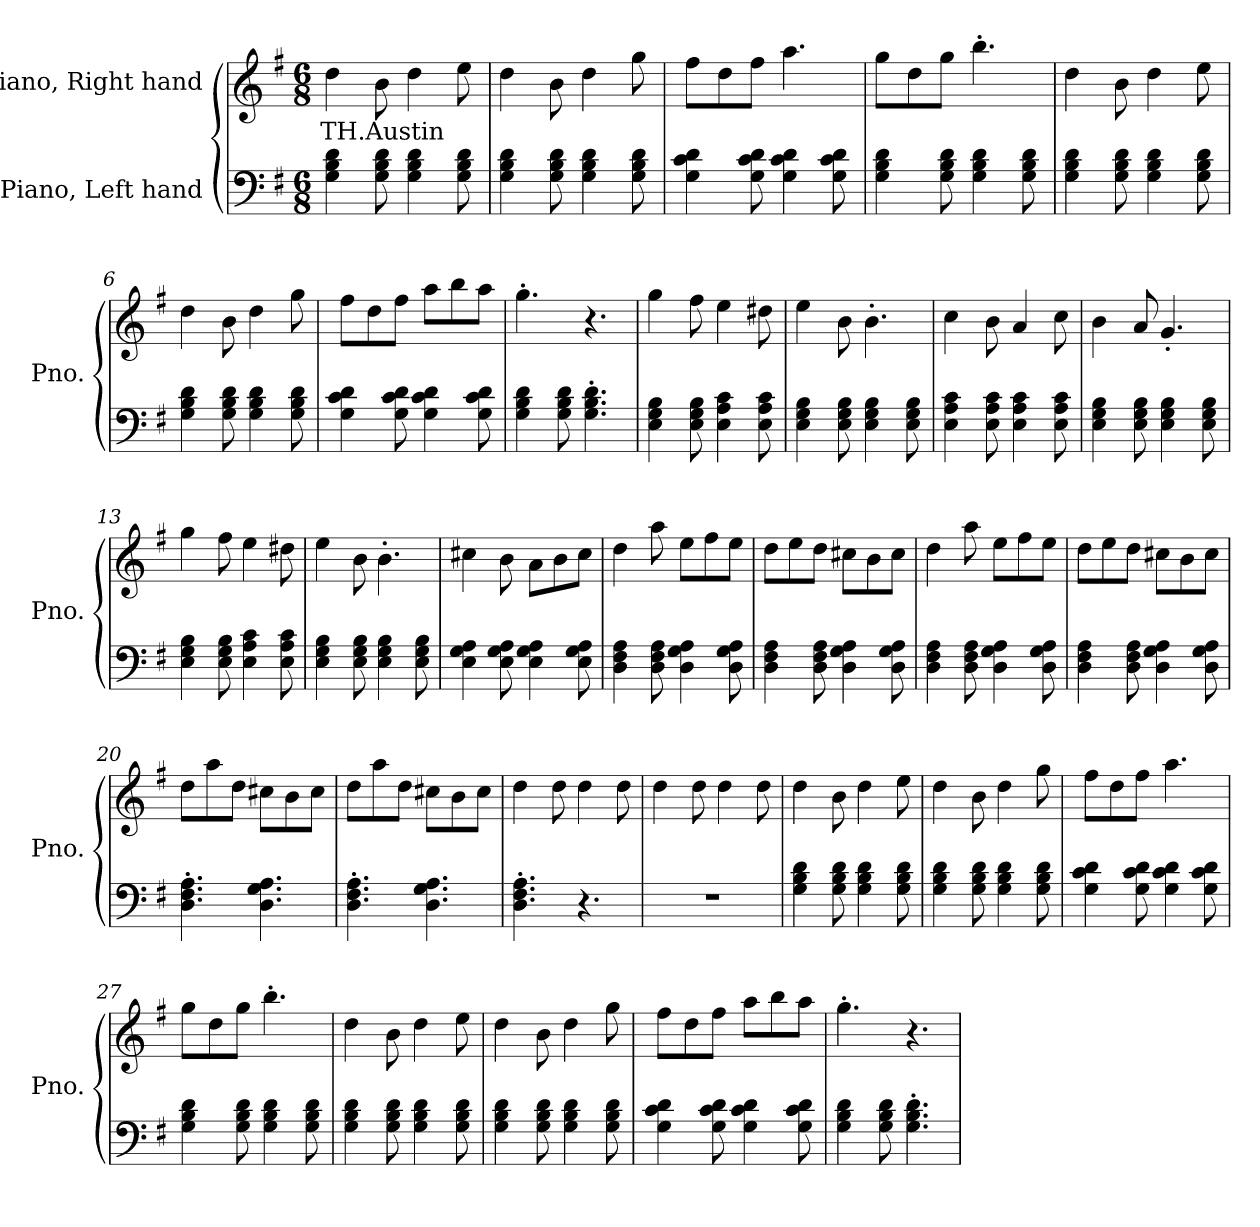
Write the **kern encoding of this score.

**kern	**kern	**text
*part2	*part1	*part1
*staff2	*staff1	*staff1
*I"Piano, Left hand	*I"Piano, Right hand	*
*I'Pno.	*I'Pno.	*
*clefF4	*clefG2	*
*k[f#]	*k[f#]	*
*M6/8	*M6/8	*
*MM100	*MM100	*
=1	=1	=1
!	!	!LO:LY:b
4G\ 4B\ 4d\	4dd\	TH.Austin
8G\ 8B\ 8d\	8b\	.
4G\ 4B\ 4d\	4dd\	.
8G\ 8B\ 8d\	8ee\	.
=2	=2	=2
4G\ 4B\ 4d\	4dd\	.
8G\ 8B\ 8d\	8b\	.
4G\ 4B\ 4d\	4dd\	.
8G\ 8B\ 8d\	8gg\	.
=3	=3	=3
4G\ 4c\ 4d\	8ff#\L	.
.	8dd\	.
8G\ 8c\ 8d\	8ff#\J	.
4G\ 4c\ 4d\	4.aa\	.
8G\ 8c\ 8d\	.	.
=4	=4	=4
4G\ 4B\ 4d\	8gg\L	.
.	8dd\	.
8G\ 8B\ 8d\	8gg\J	.
4G\ 4B\ 4d\	4.bb'\	.
8G\ 8B\ 8d\	.	.
!!LO:LB:g=z
=5	=5	=5
4G\ 4B\ 4d\	4dd\	.
8G\ 8B\ 8d\	8b\	.
4G\ 4B\ 4d\	4dd\	.
8G\ 8B\ 8d\	8ee\	.
=6	=6	=6
4G\ 4B\ 4d\	4dd\	.
8G\ 8B\ 8d\	8b\	.
4G\ 4B\ 4d\	4dd\	.
8G\ 8B\ 8d\	8gg\	.
=7	=7	=7
4G\ 4c\ 4d\	8ff#\L	.
.	8dd\	.
8G\ 8c\ 8d\	8ff#\J	.
4G\ 4c\ 4d\	8aa\L	.
.	8bb\	.
8G\ 8c\ 8d\	8aa\J	.
=8	=8	=8
4G\ 4B\ 4d\	4.gg'\	.
8G\ 8B\ 8d\	.	.
4.G\' 4.B\' 4.d\'	4.r	.
=9	=9	=9
4E\ 4G\ 4B\	4gg\	.
8E\ 8G\ 8B\	8ff#\	.
4E\ 4A\ 4c\	4ee\	.
8E\ 8A\ 8c\	8dd#X\	.
=10	=10	=10
4E\ 4G\ 4B\	4ee\	.
8E\ 8G\ 8B\	8b\	.
4E\ 4G\ 4B\	4.b'\	.
8E\ 8G\ 8B\	.	.
!!LO:LB:g=z
=11	=11	=11
4E\ 4A\ 4c\	4cc\	.
8E\ 8A\ 8c\	8b\	.
4E\ 4A\ 4c\	4a/	.
8E\ 8A\ 8c\	8cc\	.
=12	=12	=12
4E\ 4G\ 4B\	4b\	.
8E\ 8G\ 8B\	8a/	.
4E\ 4G\ 4B\	4.g'/	.
8E\ 8G\ 8B\	.	.
=13	=13	=13
4E\ 4G\ 4B\	4gg\	.
8E\ 8G\ 8B\	8ff#\	.
4E\ 4A\ 4c\	4ee\	.
8E\ 8A\ 8c\	8dd#X\	.
=14	=14	=14
4E\ 4G\ 4B\	4ee\	.
8E\ 8G\ 8B\	8b\	.
4E\ 4G\ 4B\	4.b'\	.
8E\ 8G\ 8B\	.	.
=15	=15	=15
4E\ 4G\ 4A\	4cc#X\	.
8E\ 8G\ 8A\	8b\	.
4E\ 4G\ 4A\	8a\L	.
.	8b\	.
8E\ 8G\ 8A\	8cc#\J	.
=16	=16	=16
4D\ 4F#\ 4A\	4dd\	.
8D\ 8F#\ 8A\	8aa\	.
4D\ 4G\ 4A\	8ee\L	.
.	8ff#\	.
8D\ 8G\ 8A\	8ee\J	.
!!LO:LB:g=z
=17	=17	=17
4D\ 4F#\ 4A\	8dd\L	.
.	8ee\	.
8D\ 8F#\ 8A\	8dd\J	.
4D\ 4G\ 4A\	8cc#X\L	.
.	8b\	.
8D\ 8G\ 8A\	8cc#\J	.
=18	=18	=18
4D\ 4F#\ 4A\	4dd\	.
8D\ 8F#\ 8A\	8aa\	.
4D\ 4G\ 4A\	8ee\L	.
.	8ff#\	.
8D\ 8G\ 8A\	8ee\J	.
=19	=19	=19
4D\ 4F#\ 4A\	8dd\L	.
.	8ee\	.
8D\ 8F#\ 8A\	8dd\J	.
4D\ 4G\ 4A\	8cc#X\L	.
.	8b\	.
8D\ 8G\ 8A\	8cc#\J	.
=20	=20	=20
4.D\' 4.F#\' 4.A\'	8dd\L	.
.	8aa\	.
.	8dd\J	.
4.D\ 4.G\ 4.A\	8cc#X\L	.
.	8b\	.
.	8cc#\J	.
=21	=21	=21
4.D\' 4.F#\' 4.A\'	8dd\L	.
.	8aa\	.
.	8dd\J	.
4.D\ 4.G\ 4.A\	8cc#X\L	.
.	8b\	.
.	8cc#\J	.
=22	=22	=22
4.D\' 4.F#\' 4.A\'	4dd\	.
.	8dd\	.
4.r	4dd\	.
.	8dd\	.
!!LO:LB:g=z
=23	=23	=23
2.r	4dd\	.
.	8dd\	.
.	4dd\	.
.	8dd\	.
=24	=24	=24
4G\ 4B\ 4d\	4dd\	.
8G\ 8B\ 8d\	8b\	.
4G\ 4B\ 4d\	4dd\	.
8G\ 8B\ 8d\	8ee\	.
=25	=25	=25
4G\ 4B\ 4d\	4dd\	.
8G\ 8B\ 8d\	8b\	.
4G\ 4B\ 4d\	4dd\	.
8G\ 8B\ 8d\	8gg\	.
=26	=26	=26
4G\ 4c\ 4d\	8ff#\L	.
.	8dd\	.
8G\ 8c\ 8d\	8ff#\J	.
4G\ 4c\ 4d\	4.aa\	.
8G\ 8c\ 8d\	.	.
=27	=27	=27
4G\ 4B\ 4d\	8gg\L	.
.	8dd\	.
8G\ 8B\ 8d\	8gg\J	.
4G\ 4B\ 4d\	4.bb'\	.
8G\ 8B\ 8d\	.	.
=28	=28	=28
4G\ 4B\ 4d\	4dd\	.
8G\ 8B\ 8d\	8b\	.
4G\ 4B\ 4d\	4dd\	.
8G\ 8B\ 8d\	8ee\	.
!!LO:LB:g=z
=29	=29	=29
4G\ 4B\ 4d\	4dd\	.
8G\ 8B\ 8d\	8b\	.
4G\ 4B\ 4d\	4dd\	.
8G\ 8B\ 8d\	8gg\	.
=30	=30	=30
4G\ 4c\ 4d\	8ff#\L	.
.	8dd\	.
8G\ 8c\ 8d\	8ff#\J	.
4G\ 4c\ 4d\	8aa\L	.
.	8bb\	.
8G\ 8c\ 8d\	8aa\J	.
=31	=31	=31
4G\ 4B\ 4d\	4.gg'\	.
8G\ 8B\ 8d\	.	.
4.G\' 4.B\' 4.d\'	4.r	.
=	=	=
*-	*-	*-
